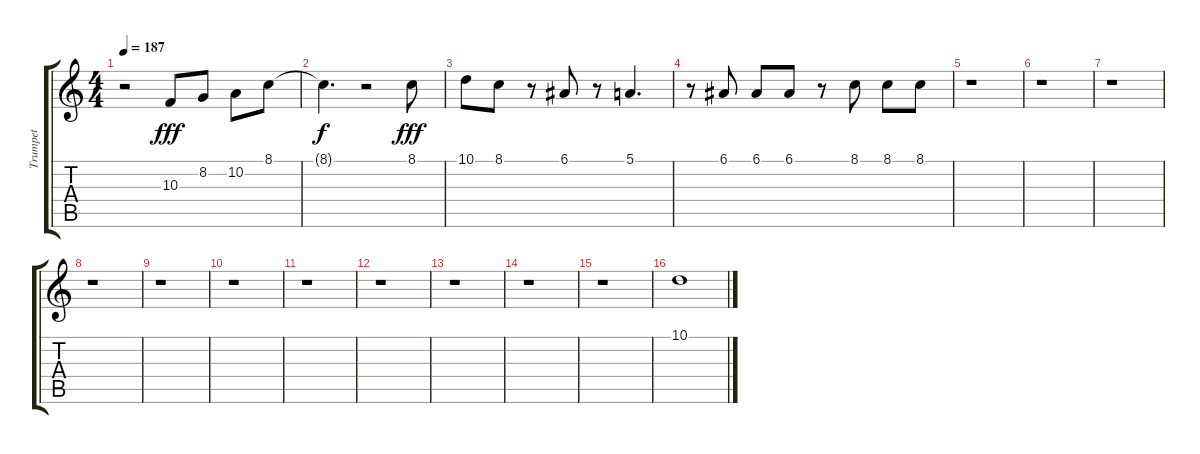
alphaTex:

\track ("Trumpet" "Trumpet") {instrument trumpet}
\staff {score tabs}
\tuning (E4 B3 G3 D3 A2 E2) {hide}
\ts (4 4)
\tempo 187
\clef g2
\ks c
r.2{dy fff} 10.3.8 8.2.8 10.2.8 8.1.8 |
8.1{t}.4{d dy f} r.2 8.1.8{dy fff} |
10.1.8 8.1.8 r.8 6.1.8 r.8 5.1.4{d} |
r.8 6.1.8 6.1.8 6.1.8 r.8 8.1.8 8.1.8 8.1.8 |
r.1 |
r.1 |
r.1 |
r.1 |
r.1 |
r.1 |
r.1 |
r.1 |
r.1 |
r.1 |
r.1 |
10.1.1
